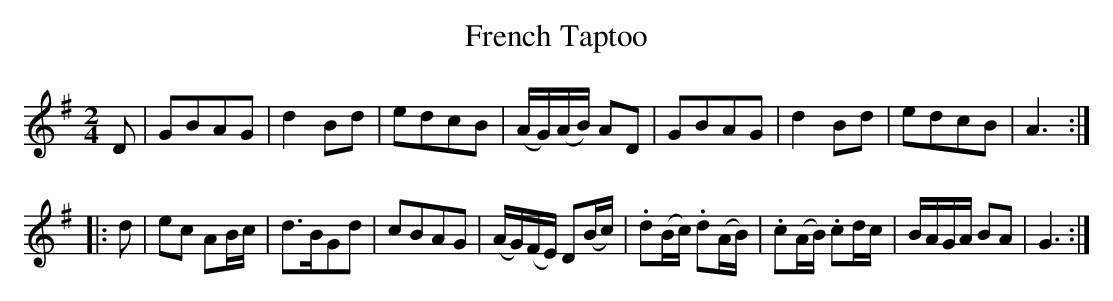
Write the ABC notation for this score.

X:1
T:French Taptoo
M:2/4
L:1/8
K:G
D|\
GBAG| d2Bd| edcB| (A/G/)(A/B/) AD|\
GBAG| d2Bd| edcB| A3:|
|:d|\
ec AB/c/| d>BGd| cBAG| (A/G/)(F/E/) D(B/c/)|\
.d(B/c/) .d(A/B/)| .c(A/B/) .cd/c/| \
B/A/G/A/ BA| G3 :|
